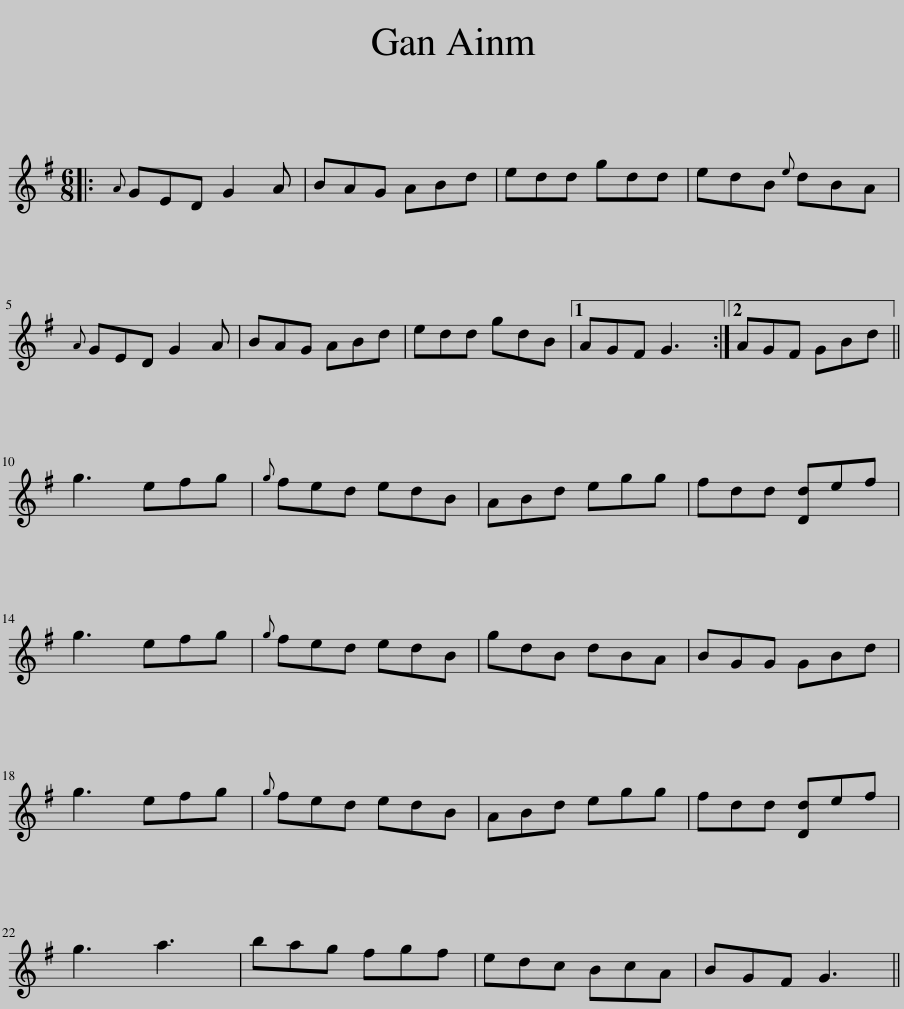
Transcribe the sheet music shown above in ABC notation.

X:1
L:1/8
M:6/8
I:linebreak $
K:G
V:1 treble
V:1
|:{A} GED G2 A | BAG ABd | edd gdd | edB{e} dBA |${A} GED G2 A | %5
 BAG ABd | edd gdB |1 AGF G3 :|2 AGF GBd ||$ g3 efg | %10
{g} fed edB | ABd egg | fdd [Dd]ef |$ g3 efg |{g} fed edB | %15
 gdB dBA | BGG GBd |$ g3 efg |{g} fed edB | ABd egg | %20
 fdd [Dd]ef |$ g3 a3 | bag fgf | edc BcA | BGF G3 || %25
